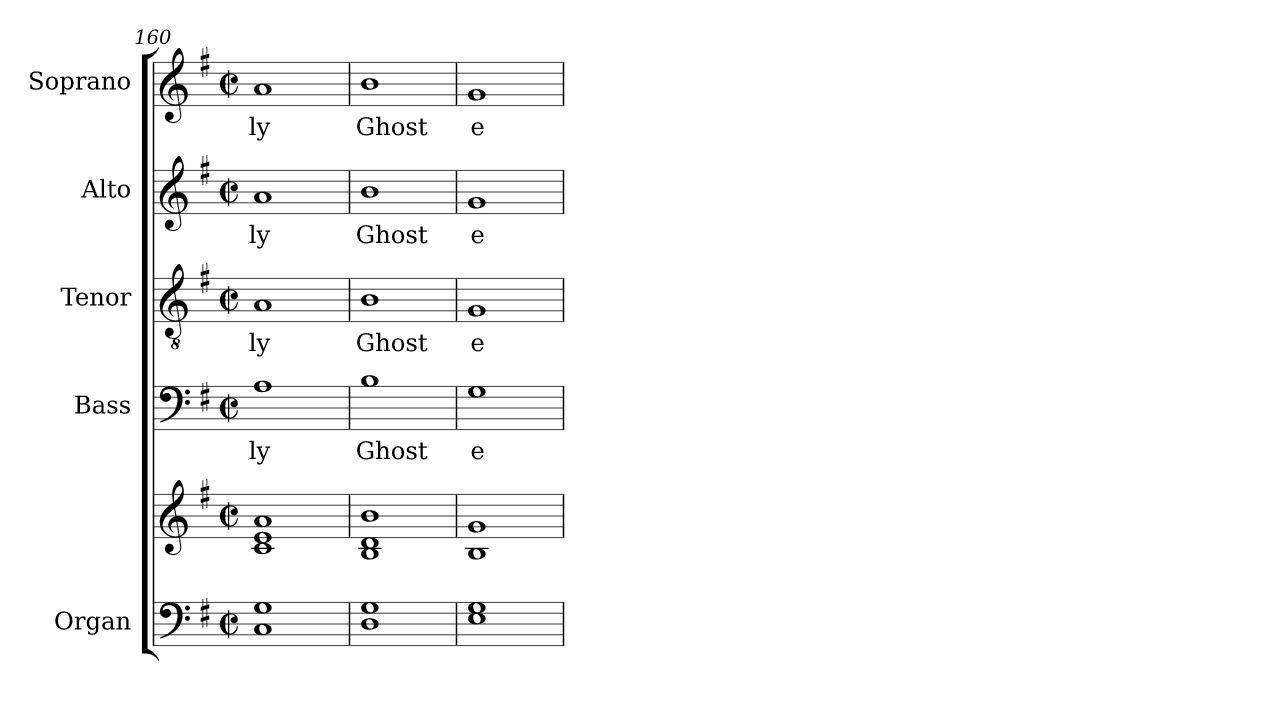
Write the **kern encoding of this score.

**kern	**kern	**kern	**text	**kern	**text	**kern	**text	**kern	**text
*part5	*part5	*part4	*part4	*part3	*part3	*part2	*part2	*part1	*part1
*staff6	*staff5	*staff4	*staff4	*staff3	*staff3	*staff2	*staff2	*staff1	*staff1
*I"Organ	*	*I"Bass	*	*I"Tenor	*	*I"Alto	*	*I"Soprano	*
*	*	*I'B	*	*I'T	*	*I'A	*	*I'S	*
*clefF4	*clefG2	*clefF4	*	*clefGv2	*	*clefG2	*	*clefG2	*
*k[f#]	*k[f#]	*k[f#]	*	*k[f#]	*	*k[f#]	*	*k[f#]	*
*G:	*G:	*G:	*	*G:	*	*G:	*	*G:	*
*M2/2	*M2/2	*M2/2	*	*M2/2	*	*M2/2	*	*M2/2	*
*met(c|)	*met(c|)	*met(c|)	*	*met(c|)	*	*met(c|)	*	*met(c|)	*
=160	=160	=160	=160	=160	=160	=160	=160	=160	=160
*^	*^	*	*	*	*	*	*	*	*
!	!	!	!	!	!LO:LY:b	!	!LO:LY:b	!	!LO:LY:b	!	!LO:LY:b
1C/ 1G/	1ryy	1c/ 1e/ 1a/	1ryy	1A	-ly	1A	-ly	1a	-ly	1a	-ly
=161	=161	=161	=161	=161	=161	=161	=161	=161	=161	=161	=161
!	!	!	!	!	!LO:LY:b	!	!LO:LY:b	!	!LO:LY:b	!	!LO:LY:b
1D/ 1G/	1ryy	1B/ 1d/ 1b/	1ryy	1B	Ghost	1B	Ghost	1b	Ghost	1b	Ghost
=162	=162	=162	=162	=162	=162	=162	=162	=162	=162	=162	=162
!	!	!	!	!	!LO:LY:b	!	!LO:LY:b	!	!LO:LY:b	!	!LO:LY:b
1E/ 1G/	1ryy	1B/ 1g/	1ryy	1G	e-	1G	e-	1g	e-	1g	e-
*v	*v	*	*	*	*	*	*	*	*	*	*
*	*v	*v	*	*	*	*	*	*	*	*
=	=	=	=	=	=	=	=	=	=
*-	*-	*-	*-	*-	*-	*-	*-	*-	*-
